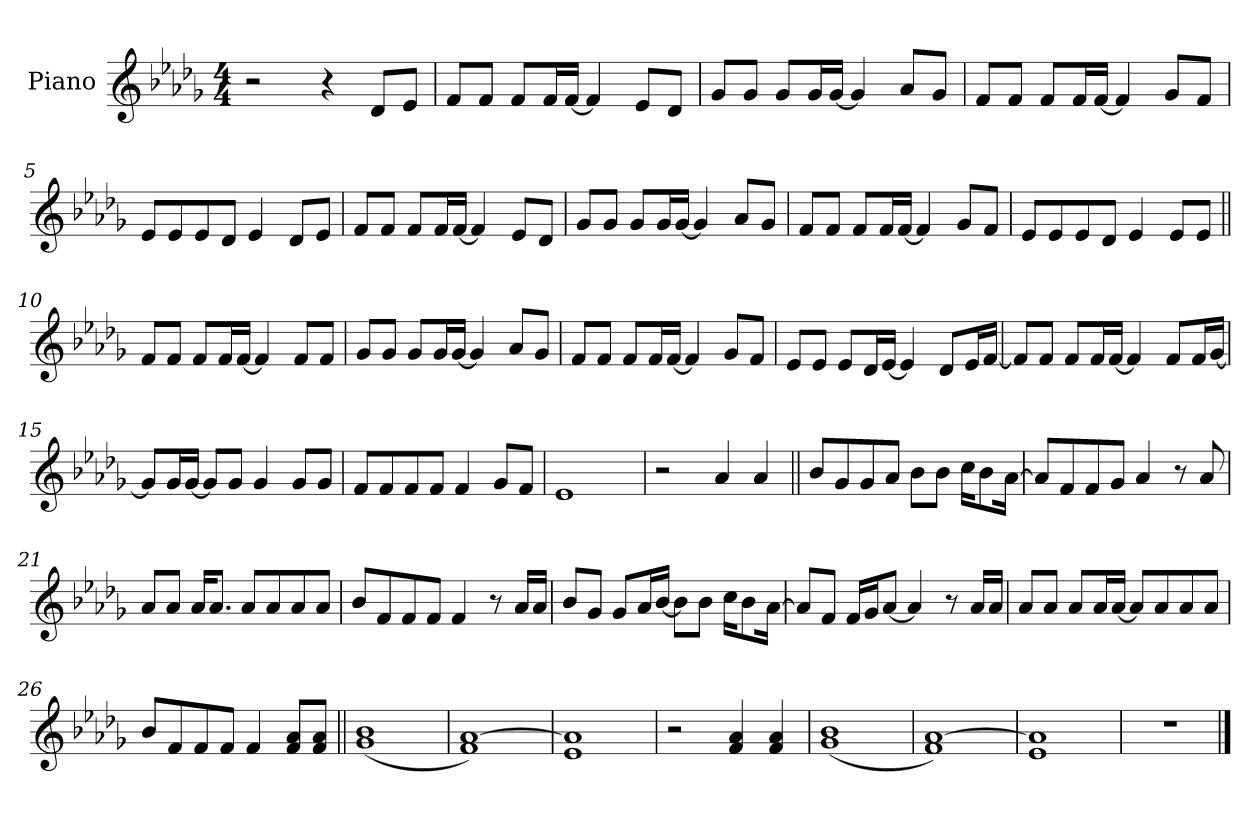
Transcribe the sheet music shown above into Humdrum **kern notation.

**kern
*part1
*staff1
*I"Piano
*I'Pno.
*clefG2
*k[b-e-a-d-g-]
*M4/4
=1
2r
4r
8d-L
8e-J
=2
8fL
8fJ
8fL
16fL
[16fJJ
4f]
8e-L
8d-J
=3
8g-L
8g-J
8g-L
16g-L
[16g-JJ
4g-]
8a-L
8g-J
=4
8fL
8fJ
8fL
16fL
[16fJJ
4f]
8g-L
8fJ
=5
8e-L
8e-
8e-
8d-J
4e-
8d-L
8e-J
=6
8fL
8fJ
8fL
16fL
[16fJJ
4f]
8e-L
8d-J
=7
8g-L
8g-J
8g-L
16g-L
[16g-JJ
4g-]
8a-L
8g-J
=8
8fL
8fJ
8fL
16fL
[16fJJ
4f]
8g-L
8fJ
=9
8e-L
8e-
8e-
8d-J
4e-
8e-L
8e-J
=10||
8fL
8fJ
8fL
16fL
[16fJJ
4f]
8fL
8fJ
=11
8g-L
8g-J
8g-L
16g-L
[16g-JJ
4g-]
8a-L
8g-J
=12
8fL
8fJ
8fL
16fL
[16fJJ
4f]
8g-L
8fJ
=13
8e-L
8e-J
8e-L
16d-L
[16e-JJ
4e-]
8d-L
16e-L
[16fJJ
=14
8fL]
8fJ
8fL
16fL
[16fJJ
4f]
8fL
16fL
[16g-JJ
=15
8g-L]
16g-L
[16g-JJ
8g-L]
8g-J
4g-
8g-L
8g-J
=16
8fL
8f
8f
8fJ
4f
8g-L
8fJ
=17
1e-
=18
2r
4a-
4a-
=19||
8b-L
8g-
8g-
8a-J
8b-L
8b-J
16ccKL
8b-
[16a-Jk
=20
8a-L]
8f
8f
8g-J
4a-
8r
8a-
=21
8a-L
8a-J
16a-KL
8.a-J
8a-L
8a-
8a-
8a-J
=22
8b-L
8f
8f
8fJ
4f
8r
16a-LL
16a-JJ
=23
8b-L
8g-J
8g-L
16a-L
[16b-JJ
8b-L]
8b-J
16ccKL
8b-
[16a-Jk
=24
8a-L]
8fJ
16fLL
16g-J
[8a-J
4a-]
8r
16a-LL
16a-JJ
=25
8a-L
8a-J
8a-L
16a-L
[16a-JJ
8a-L]
8a-
8a-
8a-J
=26
8b-L
8f
8f
8fJ
4f
8f 8a-L
8f 8a-J
=27||
(1g- 1b-
=28
1f [1a-)
=29
1e- 1a-]
=30
2r
4f 4a-
4f 4a-
=31
(1g- 1b-
=32
1f [1a-)
=33
1e- 1a-]
=34
1r
==
*-
